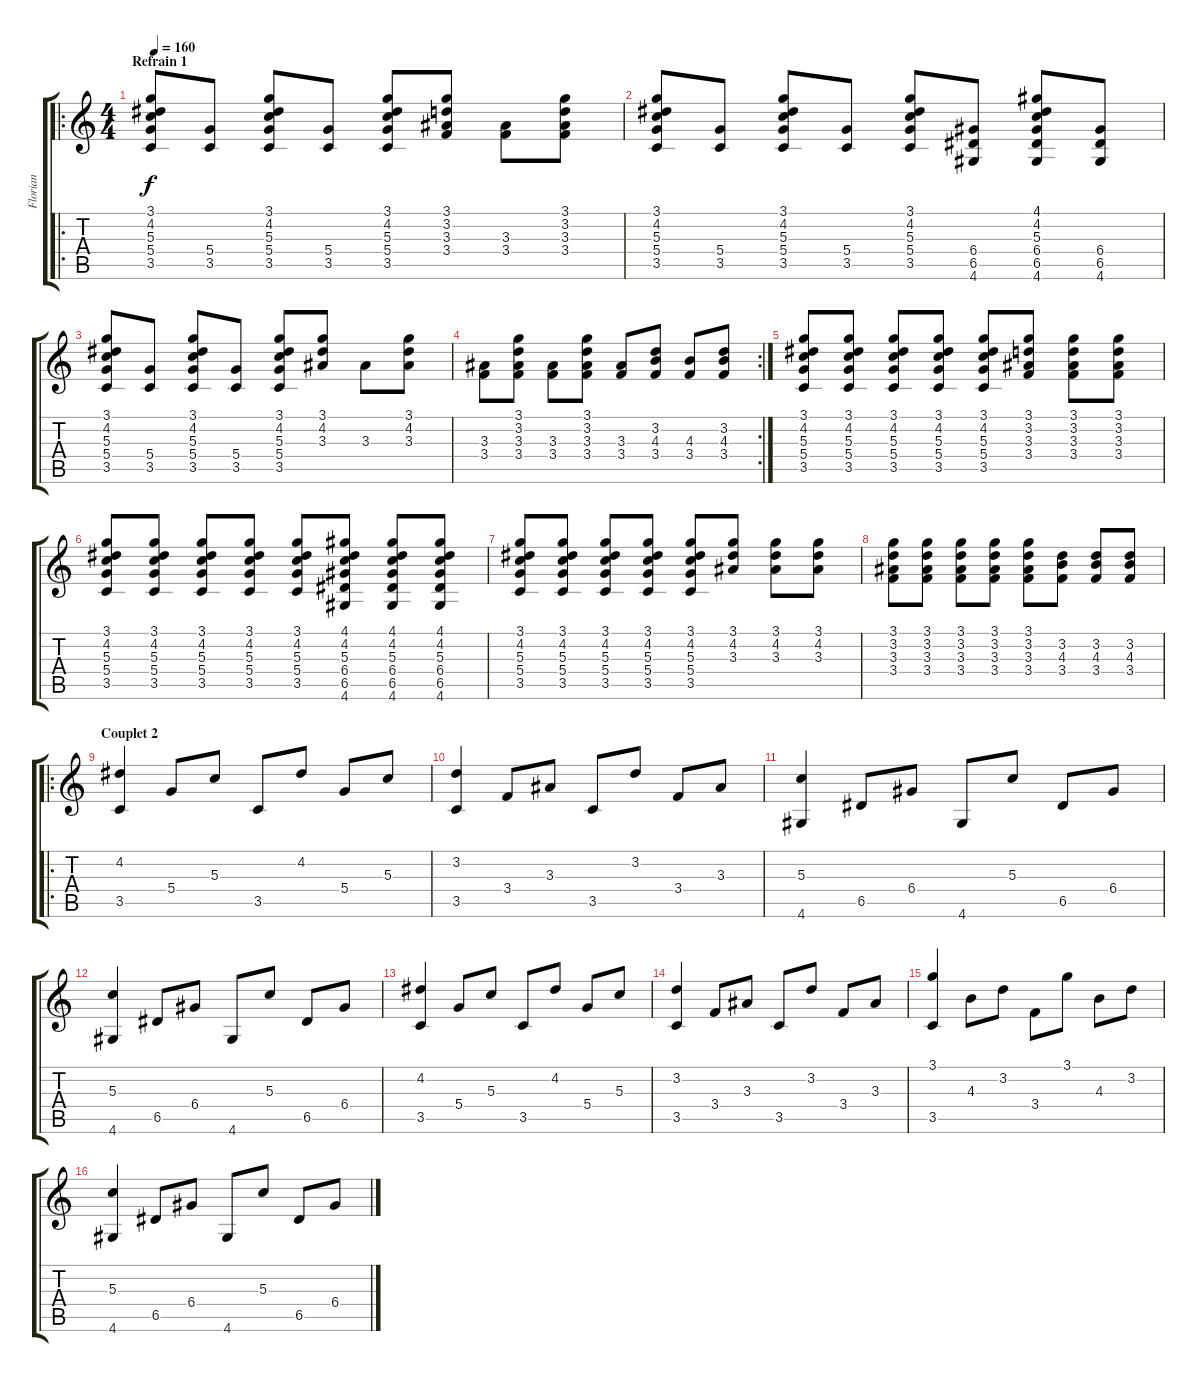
\track ("Florian" "Florian") {instrument distortionguitar}
\staff {score tabs}
\tuning (E4 B3 G3 D3 A2 E2) {hide}
\ro
\ts (4 4)
\section ("" "Refrain 1")
\tempo 160
\clef g2
\ks c
(3.1 4.2 5.3 5.4 3.5).8{dy f instrument distortionguitar} (5.4 3.5).8 (3.1 4.2 5.3 5.4 3.5).8 (5.4 3.5).8 (3.1 4.2 5.3 5.4 3.5).8 (3.1 3.2 3.3 3.4).8 (3.3 3.4).8 (3.1 3.2 3.3 3.4).8 |
(3.1 4.2 5.3 5.4 3.5).8 (5.4 3.5).8 (3.1 4.2 5.3 5.4 3.5).8 (5.4 3.5).8 (3.1 4.2 5.3 5.4 3.5).8 (6.4 6.5 4.6).8 (4.1 4.2 5.3 6.4 6.5 4.6).8 (6.4 6.5 4.6).8 |
(3.1 4.2 5.3 5.4 3.5).8 (5.4 3.5).8 (3.1 4.2 5.3 5.4 3.5).8 (5.4 3.5).8 (3.1 4.2 5.3 5.4 3.5).8 (3.1 4.2 3.3).8 3.3.8 (3.1 4.2 3.3).8 |
\rc 2
(3.3 3.4).8 (3.1 3.2 3.3 3.4).8 (3.3 3.4).8 (3.1 3.2 3.3 3.4).8 (3.3 3.4).8 (3.2 4.3 3.4).8 (4.3 3.4).8 (3.2 4.3 3.4).8 |
(3.1 4.2 5.3 5.4 3.5).8 (3.1 4.2 5.3 5.4 3.5).8 (3.1 4.2 5.3 5.4 3.5).8 (3.1 4.2 5.3 5.4 3.5).8 (3.1 4.2 5.3 5.4 3.5).8 (3.1 3.2 3.3 3.4).8 (3.1 3.2 3.3 3.4).8 (3.1 3.2 3.3 3.4).8 |
(3.1 4.2 5.3 5.4 3.5).8 (3.1 4.2 5.3 5.4 3.5).8 (3.1 4.2 5.3 5.4 3.5).8 (3.1 4.2 5.3 5.4 3.5).8 (3.1 4.2 5.3 5.4 3.5).8 (4.1 4.2 5.3 6.4 6.5 4.6).8 (4.1 4.2 5.3 6.4 6.5 4.6).8 (4.1 4.2 5.3 6.4 6.5 4.6).8 |
(3.1 4.2 5.3 5.4 3.5).8 (3.1 4.2 5.3 5.4 3.5).8 (3.1 4.2 5.3 5.4 3.5).8 (3.1 4.2 5.3 5.4 3.5).8 (3.1 4.2 5.3 5.4 3.5).8 (3.1 4.2 3.3).8 (3.1 4.2 3.3).8 (3.1 4.2 3.3).8 |
(3.1 3.2 3.3 3.4).8 (3.1 3.2 3.3 3.4).8 (3.1 3.2 3.3 3.4).8 (3.1 3.2 3.3 3.4).8 (3.1 3.2 3.3 3.4).8 (3.2 4.3 3.4).8 (3.2 4.3 3.4).8 (3.2 4.3 3.4).8 |
\ro
\section ("" "Couplet 2")
(4.2 3.5).4 5.4.8 5.3.8 3.5.8 4.2.8 5.4.8 5.3.8 |
(3.2 3.5).4 3.4.8 3.3.8 3.5.8 3.2.8 3.4.8 3.3.8 |
(5.3 4.6).4 6.5.8 6.4.8 4.6.8 5.3.8 6.5.8 6.4.8 |
(5.3 4.6).4 6.5.8 6.4.8 4.6.8 5.3.8 6.5.8 6.4.8 |
(4.2 3.5).4 5.4.8 5.3.8 3.5.8 4.2.8 5.4.8 5.3.8 |
(3.2 3.5).4 3.4.8 3.3.8 3.5.8 3.2.8 3.4.8 3.3.8 |
(3.1 3.5).4 4.3.8 3.2.8 3.4.8 3.1.8 4.3.8 3.2.8 |
(5.3 4.6).4 6.5.8 6.4.8 4.6.8 5.3.8 6.5.8 6.4.8
